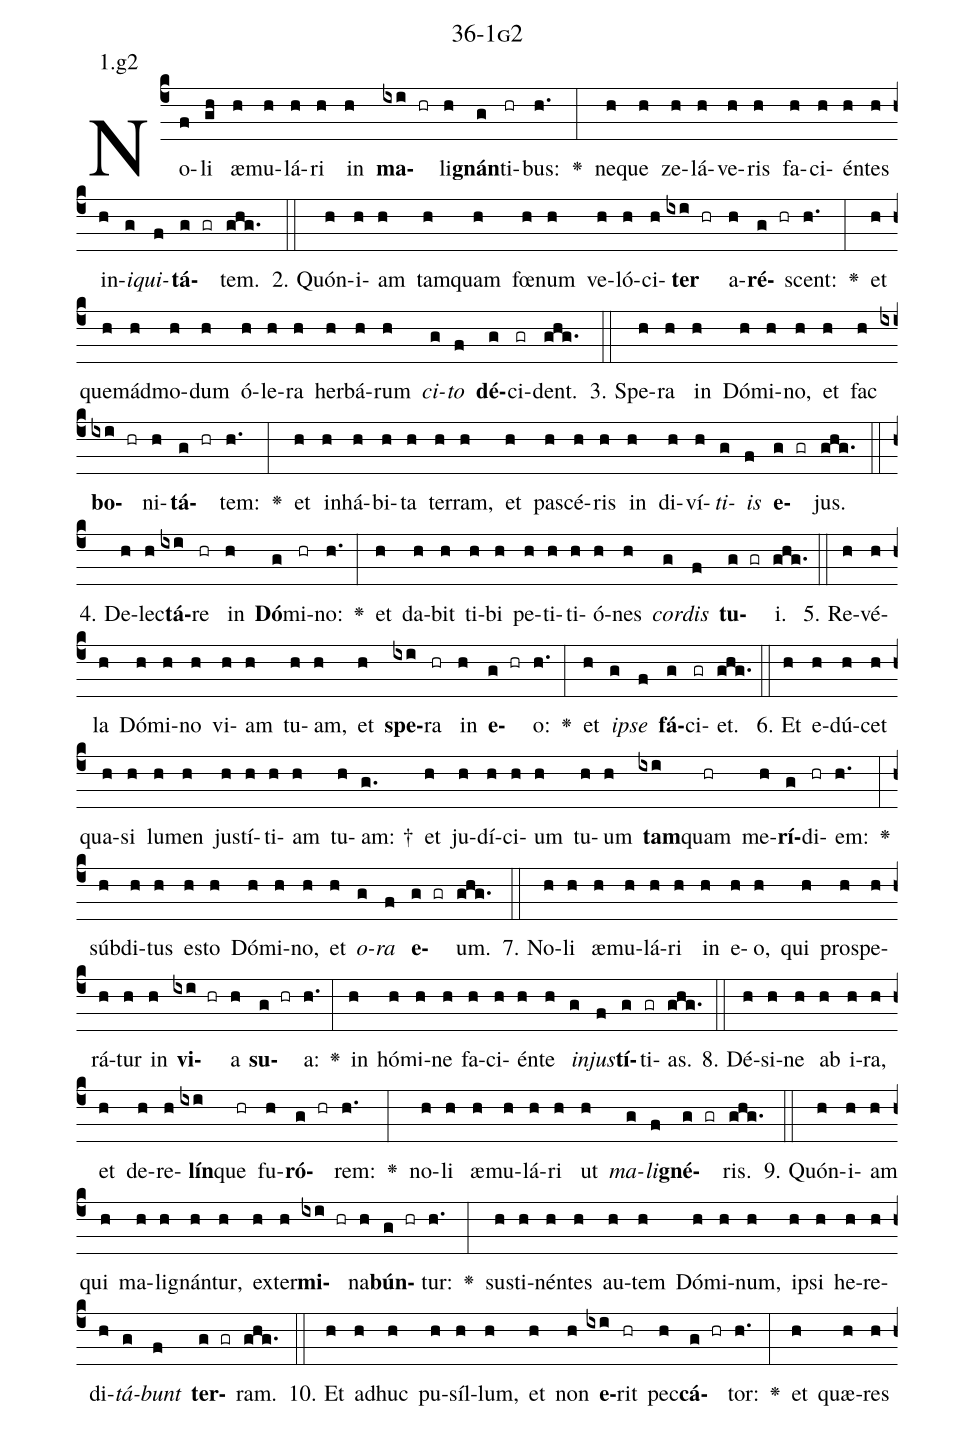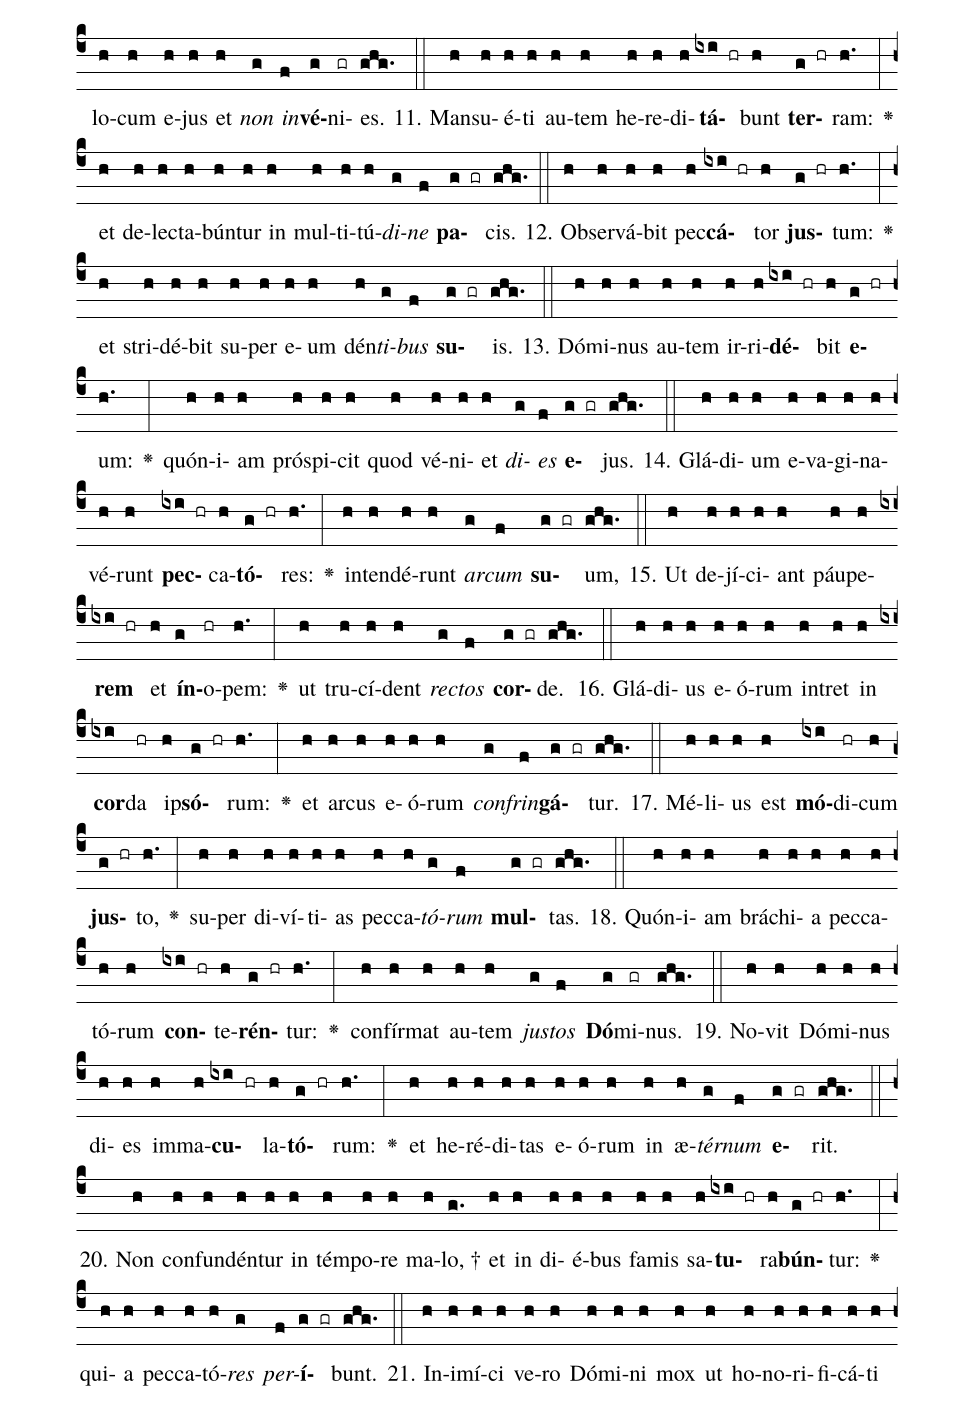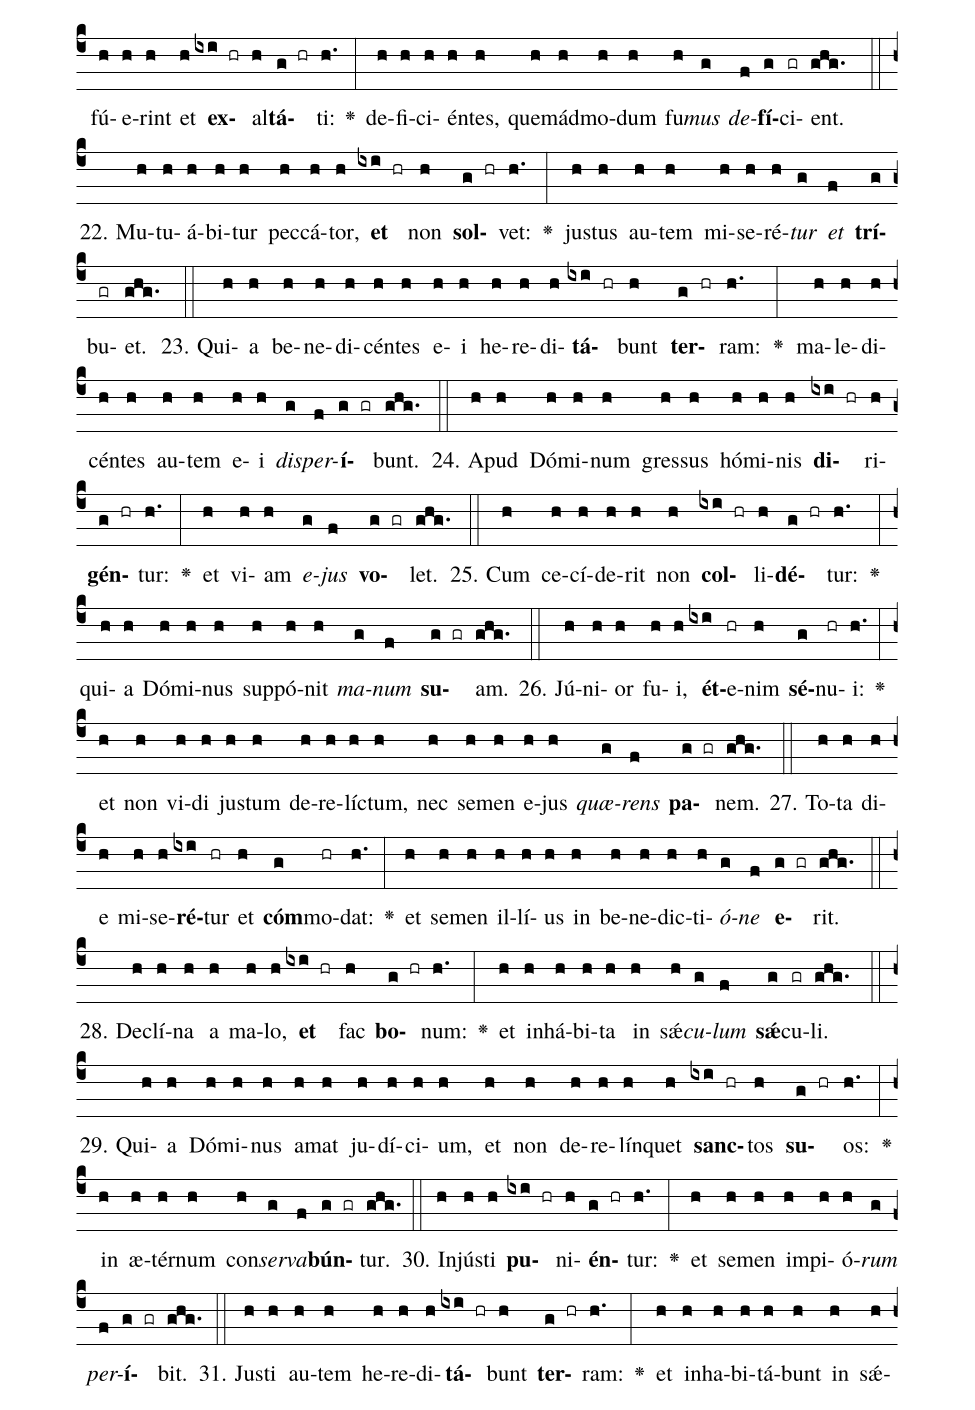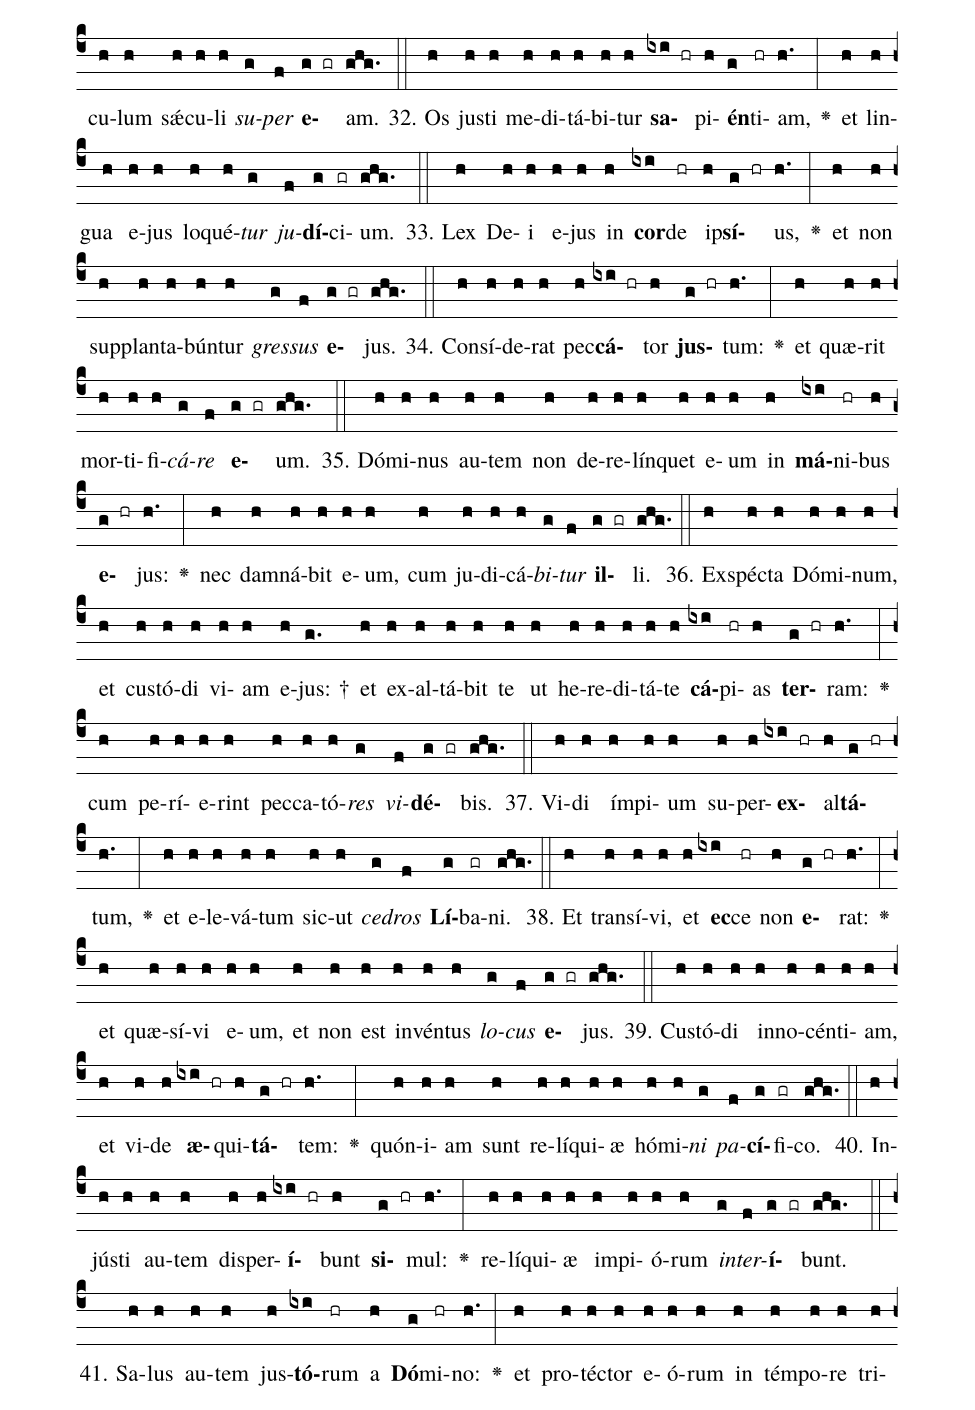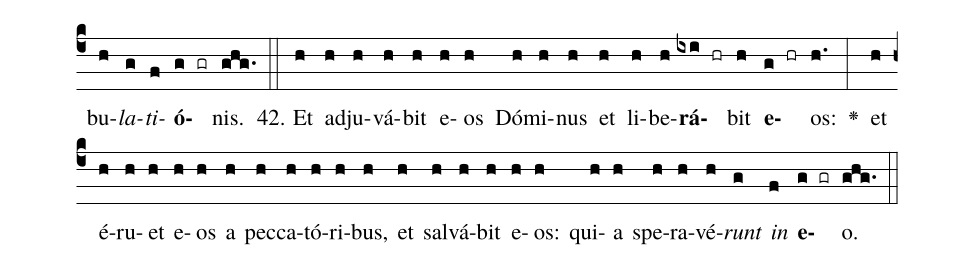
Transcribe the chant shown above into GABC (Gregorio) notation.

name: 36-1g2;
annotation: 1.g2;
%%
(c4)No(f)li(gh) æ(h)mu(h)lá(h)ri(h) in(h) <b>ma</b>(ixi hr)li(h)<b>gnán</b>(g)ti(hr)bus:(h.) <v>\greheightstar</v>(:) ne(h)que(h) ze(h)lá(h)ve(h)ris(h) fa(h)ci(h)én(h)tes(h) in(h)<i>i</i>(g)<i>qui</i>(f)<b>tá</b>(g gr)tem.(ghg.) (::)
2. Quón(h)i(h)am(h) tam(h)quam(h) fœ(h)num(h) ve(h)ló(h)ci(h)<b>ter</b>(ixi hr) a(h)<b>ré</b>(g hr)scent:(h.) <v>\greheightstar</v>(:) et(h) quem(h)ád(h)mo(h)dum(h) ó(h)le(h)ra(h) her(h)bá(h)rum(h) <i>ci</i>(g)<i>to</i>(f) <b>dé</b>(g)ci(gr)dent.(ghg.) (::)
3. Spe(h)ra(h) in(h) Dó(h)mi(h)no,(h) et(h) fac(h) <b>bo</b>(ixi hr)ni(h)<b>tá</b>(g hr)tem:(h.) <v>\greheightstar</v>(:) et(h) in(h)há(h)bi(h)ta(h) ter(h)ram,(h) et(h) pa(h)scé(h)ris(h) in(h) di(h)ví(h)<i>ti</i>(g)<i>is</i>(f) <b>e</b>(g gr)jus.(ghg.) (::)
4. De(h)lec(h)<b>tá</b>(ixi)re(hr) in(h) <b>Dó</b>(g)mi(hr)no:(h.) <v>\greheightstar</v>(:) et(h) da(h)bit(h) ti(h)bi(h) pe(h)ti(h)ti(h)ó(h)nes(h) <i>cor</i>(g)<i>dis</i>(f) <b>tu</b>(g gr)i.(ghg.) (::)
5. Re(h)vé(h)la(h) Dó(h)mi(h)no(h) vi(h)am(h) tu(h)am,(h) et(h) <b>spe</b>(ixi)ra(hr) in(h) <b>e</b>(g hr)o:(h.) <v>\greheightstar</v>(:) et(h) <i>ip</i>(g)<i>se</i>(f) <b>fá</b>(g)ci(gr)et.(ghg.) (::)
6. Et(h) e(h)dú(h)cet(h) qua(h)si(h) lu(h)men(h) jus(h)tí(h)ti(h)am(h) tu(h)am: †(g.) et(h) ju(h)dí(h)ci(h)um(h) tu(h)um(h) <b>tam</b>(ixi)quam(hr) me(h)<b>rí</b>(g)di(hr)em:(h.) <v>\greheightstar</v>(:) súb(h)di(h)tus(h) es(h)to(h) Dó(h)mi(h)no,(h) et(h) <i>o</i>(g)<i>ra</i>(f) <b>e</b>(g gr)um.(ghg.) (::)
7. No(h)li(h) æ(h)mu(h)lá(h)ri(h) in(h) e(h)o,(h) qui(h) pro(h)spe(h)rá(h)tur(h) in(h) <b>vi</b>(ixi hr)a(h) <b>su</b>(g hr)a:(h.) <v>\greheightstar</v>(:) in(h) hó(h)mi(h)ne(h) fa(h)ci(h)én(h)te(h) <i>in</i>(g)<i>jus</i>(f)<b>tí</b>(g)ti(gr)as.(ghg.) (::)
8. Dé(h)si(h)ne(h) ab(h) i(h)ra,(h) et(h) de(h)re(h)<b>lín</b>(ixi)que(hr) fu(h)<b>ró</b>(g hr)rem:(h.) <v>\greheightstar</v>(:) no(h)li(h) æ(h)mu(h)lá(h)ri(h) ut(h) <i>ma</i>(g)<i>li</i>(f)<b>gné</b>(g gr)ris.(ghg.) (::)
9. Quón(h)i(h)am(h) qui(h) ma(h)li(h)gnán(h)tur,(h) ex(h)ter(h)<b>mi</b>(ixi hr)na(h)<b>bún</b>(g hr)tur:(h.) <v>\greheightstar</v>(:) sus(h)ti(h)nén(h)tes(h) au(h)tem(h) Dó(h)mi(h)num,(h) ip(h)si(h) he(h)re(h)di(h)<i>tá</i>(g)<i>bunt</i>(f) <b>ter</b>(g gr)ram.(ghg.) (::)
10. Et(h) ad(h)huc(h) pu(h)síl(h)lum,(h) et(h) non(h) <b>e</b>(ixi)rit(hr) pec(h)<b>cá</b>(g hr)tor:(h.) <v>\greheightstar</v>(:) et(h) quæ(h)res(h) lo(h)cum(h) e(h)jus(h) et(h) <i>non</i>(g) <i>in</i>(f)<b>vé</b>(g)ni(gr)es.(ghg.) (::)
11. Man(h)su(h)é(h)ti(h) au(h)tem(h) he(h)re(h)di(h)<b>tá</b>(ixi hr)bunt(h) <b>ter</b>(g hr)ram:(h.) <v>\greheightstar</v>(:) et(h) de(h)lec(h)ta(h)bún(h)tur(h) in(h) mul(h)ti(h)tú(h)<i>di</i>(g)<i>ne</i>(f) <b>pa</b>(g gr)cis.(ghg.) (::)
12. Ob(h)ser(h)vá(h)bit(h) pec(h)<b>cá</b>(ixi hr)tor(h) <b>jus</b>(g hr)tum:(h.) <v>\greheightstar</v>(:) et(h) stri(h)dé(h)bit(h) su(h)per(h) e(h)um(h) dén(h)<i>ti</i>(g)<i>bus</i>(f) <b>su</b>(g gr)is.(ghg.) (::)
13. Dó(h)mi(h)nus(h) au(h)tem(h) ir(h)ri(h)<b>dé</b>(ixi hr)bit(h) <b>e</b>(g hr)um:(h.) <v>\greheightstar</v>(:) quón(h)i(h)am(h) pró(h)spi(h)cit(h) quod(h) vé(h)ni(h)et(h) <i>di</i>(g)<i>es</i>(f) <b>e</b>(g gr)jus.(ghg.) (::)
14. Glá(h)di(h)um(h) e(h)va(h)gi(h)na(h)vé(h)runt(h) <b>pec</b>(ixi hr)ca(h)<b>tó</b>(g hr)res:(h.) <v>\greheightstar</v>(:) in(h)ten(h)dé(h)runt(h) <i>ar</i>(g)<i>cum</i>(f) <b>su</b>(g gr)um,(ghg.) (::)
15. Ut(h) de(h)jí(h)ci(h)ant(h) páu(h)pe(h)<b>rem</b>(ixi hr) et(h) <b>ín</b>(g)o(hr)pem:(h.) <v>\greheightstar</v>(:) ut(h) tru(h)cí(h)dent(h) <i>rec</i>(g)<i>tos</i>(f) <b>cor</b>(g gr)de.(ghg.) (::)
16. Glá(h)di(h)us(h) e(h)ó(h)rum(h) in(h)tret(h) in(h) <b>cor</b>(ixi)da(hr) ip(h)<b>só</b>(g hr)rum:(h.) <v>\greheightstar</v>(:) et(h) ar(h)cus(h) e(h)ó(h)rum(h) <i>con</i>(g)<i>frin</i>(f)<b>gá</b>(g gr)tur.(ghg.) (::)
17. Mé(h)li(h)us(h) est(h) <b>mó</b>(ixi)di(hr)cum(h) <b>jus</b>(g hr)to,(h.) <v>\greheightstar</v>(:) su(h)per(h) di(h)ví(h)ti(h)as(h) pec(h)ca(h)<i>tó</i>(g)<i>rum</i>(f) <b>mul</b>(g gr)tas.(ghg.) (::)
18. Quón(h)i(h)am(h) brá(h)chi(h)a(h) pec(h)ca(h)tó(h)rum(h) <b>con</b>(ixi hr)te(h)<b>rén</b>(g hr)tur:(h.) <v>\greheightstar</v>(:) con(h)fír(h)mat(h) au(h)tem(h) <i>jus</i>(g)<i>tos</i>(f) <b>Dó</b>(g)mi(gr)nus.(ghg.) (::)
19. No(h)vit(h) Dó(h)mi(h)nus(h) di(h)es(h) im(h)ma(h)<b>cu</b>(ixi hr)la(h)<b>tó</b>(g hr)rum:(h.) <v>\greheightstar</v>(:) et(h) he(h)ré(h)di(h)tas(h) e(h)ó(h)rum(h) in(h) æ(h)<i>tér</i>(g)<i>num</i>(f) <b>e</b>(g gr)rit.(ghg.) (::)
20. Non(h) con(h)fun(h)dén(h)tur(h) in(h) tém(h)po(h)re(h) ma(h)lo, †(g.) et(h) in(h) di(h)é(h)bus(h) fa(h)mis(h) sa(h)<b>tu</b>(ixi hr)ra(h)<b>bún</b>(g hr)tur:(h.) <v>\greheightstar</v>(:) qui(h)a(h) pec(h)ca(h)tó(h)<i>res</i>(g) <i>per</i>(f)<b>í</b>(g gr)bunt.(ghg.) (::)
21. In(h)i(h)mí(h)ci(h) ve(h)ro(h) Dó(h)mi(h)ni(h) mox(h) ut(h) ho(h)no(h)ri(h)fi(h)cá(h)ti(h) fú(h)e(h)rint(h) et(h) <b>ex</b>(ixi hr)al(h)<b>tá</b>(g hr)ti:(h.) <v>\greheightstar</v>(:) de(h)fi(h)ci(h)én(h)tes,(h) quem(h)ád(h)mo(h)dum(h) fu(h)<i>mus</i>(g) <i>de</i>(f)<b>fí</b>(g)ci(gr)ent.(ghg.) (::)
22. Mu(h)tu(h)á(h)bi(h)tur(h) pec(h)cá(h)tor,(h) <b>et</b>(ixi hr) non(h) <b>sol</b>(g hr)vet:(h.) <v>\greheightstar</v>(:) jus(h)tus(h) au(h)tem(h) mi(h)se(h)ré(h)<i>tur</i>(g) <i>et</i>(f) <b>trí</b>(g)bu(gr)et.(ghg.) (::)
23. Qui(h)a(h) be(h)ne(h)di(h)cén(h)tes(h) e(h)i(h) he(h)re(h)di(h)<b>tá</b>(ixi hr)bunt(h) <b>ter</b>(g hr)ram:(h.) <v>\greheightstar</v>(:) ma(h)le(h)di(h)cén(h)tes(h) au(h)tem(h) e(h)i(h) <i>dis</i>(g)<i>per</i>(f)<b>í</b>(g gr)bunt.(ghg.) (::)
24. A(h)pud(h) Dó(h)mi(h)num(h) gres(h)sus(h) hó(h)mi(h)nis(h) <b>di</b>(ixi hr)ri(h)<b>gén</b>(g hr)tur:(h.) <v>\greheightstar</v>(:) et(h) vi(h)am(h) <i>e</i>(g)<i>jus</i>(f) <b>vo</b>(g gr)let.(ghg.) (::)
25. Cum(h) ce(h)cí(h)de(h)rit(h) non(h) <b>col</b>(ixi hr)li(h)<b>dé</b>(g hr)tur:(h.) <v>\greheightstar</v>(:) qui(h)a(h) Dó(h)mi(h)nus(h) sup(h)pó(h)nit(h) <i>ma</i>(g)<i>num</i>(f) <b>su</b>(g gr)am.(ghg.) (::)
26. Jú(h)ni(h)or(h) fu(h)i,(h) <b>ét</b>(ixi)e(hr)nim(h) <b>sé</b>(g)nu(hr)i:(h.) <v>\greheightstar</v>(:) et(h) non(h) vi(h)di(h) jus(h)tum(h) de(h)re(h)líc(h)tum,(h) nec(h) se(h)men(h) e(h)jus(h) <i>quæ</i>(g)<i>rens</i>(f) <b>pa</b>(g gr)nem.(ghg.) (::)
27. To(h)ta(h) di(h)e(h) mi(h)se(h)<b>ré</b>(ixi)tur(hr) et(h) <b>cóm</b>(g)mo(hr)dat:(h.) <v>\greheightstar</v>(:) et(h) se(h)men(h) il(h)lí(h)us(h) in(h) be(h)ne(h)dic(h)ti(h)<i>ó</i>(g)<i>ne</i>(f) <b>e</b>(g gr)rit.(ghg.) (::)
28. De(h)clí(h)na(h) a(h) ma(h)lo,(h) <b>et</b>(ixi hr) fac(h) <b>bo</b>(g hr)num:(h.) <v>\greheightstar</v>(:) et(h) in(h)há(h)bi(h)ta(h) in(h) sǽ(h)<i>cu</i>(g)<i>lum</i>(f) <b>sǽ</b>(g)cu(gr)li.(ghg.) (::)
29. Qui(h)a(h) Dó(h)mi(h)nus(h) a(h)mat(h) ju(h)dí(h)ci(h)um,(h) et(h) non(h) de(h)re(h)lín(h)quet(h) <b>sanc</b>(ixi hr)tos(h) <b>su</b>(g hr)os:(h.) <v>\greheightstar</v>(:) in(h) æ(h)tér(h)num(h) con(h)<i>ser</i>(g)<i>va</i>(f)<b>bún</b>(g gr)tur.(ghg.) (::)
30. In(h)jús(h)ti(h) <b>pu</b>(ixi hr)ni(h)<b>én</b>(g hr)tur:(h.) <v>\greheightstar</v>(:) et(h) se(h)men(h) im(h)pi(h)ó(h)<i>rum</i>(g) <i>per</i>(f)<b>í</b>(g gr)bit.(ghg.) (::)
31. Jus(h)ti(h) au(h)tem(h) he(h)re(h)di(h)<b>tá</b>(ixi hr)bunt(h) <b>ter</b>(g hr)ram:(h.) <v>\greheightstar</v>(:) et(h) in(h)ha(h)bi(h)tá(h)bunt(h) in(h) sǽ(h)cu(h)lum(h) sǽ(h)cu(h)li(h) <i>su</i>(g)<i>per</i>(f) <b>e</b>(g gr)am.(ghg.) (::)
32. Os(h) jus(h)ti(h) me(h)di(h)tá(h)bi(h)tur(h) <b>sa</b>(ixi hr)pi(h)<b>én</b>(g)ti(hr)am,(h.) <v>\greheightstar</v>(:) et(h) lin(h)gua(h) e(h)jus(h) lo(h)qué(h)<i>tur</i>(g) <i>ju</i>(f)<b>dí</b>(g)ci(gr)um.(ghg.) (::)
33. Lex(h) De(h)i(h) e(h)jus(h) in(h) <b>cor</b>(ixi)de(hr) ip(h)<b>sí</b>(g hr)us,(h.) <v>\greheightstar</v>(:) et(h) non(h) sup(h)plan(h)ta(h)bún(h)tur(h) <i>gres</i>(g)<i>sus</i>(f) <b>e</b>(g gr)jus.(ghg.) (::)
34. Con(h)sí(h)de(h)rat(h) pec(h)<b>cá</b>(ixi hr)tor(h) <b>jus</b>(g hr)tum:(h.) <v>\greheightstar</v>(:) et(h) quæ(h)rit(h) mor(h)ti(h)fi(h)<i>cá</i>(g)<i>re</i>(f) <b>e</b>(g gr)um.(ghg.) (::)
35. Dó(h)mi(h)nus(h) au(h)tem(h) non(h) de(h)re(h)lín(h)quet(h) e(h)um(h) in(h) <b>má</b>(ixi)ni(hr)bus(h) <b>e</b>(g hr)jus:(h.) <v>\greheightstar</v>(:) nec(h) dam(h)ná(h)bit(h) e(h)um,(h) cum(h) ju(h)di(h)cá(h)<i>bi</i>(g)<i>tur</i>(f) <b>il</b>(g gr)li.(ghg.) (::)
36. Ex(h)spéc(h)ta(h) Dó(h)mi(h)num,(h) et(h) cus(h)tó(h)di(h) vi(h)am(h) e(h)jus: †(g.) et(h) ex(h)al(h)tá(h)bit(h) te(h) ut(h) he(h)re(h)di(h)tá(h)te(h) <b>cá</b>(ixi)pi(hr)as(h) <b>ter</b>(g hr)ram:(h.) <v>\greheightstar</v>(:) cum(h) pe(h)rí(h)e(h)rint(h) pec(h)ca(h)tó(h)<i>res</i>(g) <i>vi</i>(f)<b>dé</b>(g gr)bis.(ghg.) (::)
37. Vi(h)di(h) ím(h)pi(h)um(h) su(h)per(h)<b>ex</b>(ixi hr)al(h)<b>tá</b>(g hr)tum,(h.) <v>\greheightstar</v>(:) et(h) e(h)le(h)vá(h)tum(h) sic(h)ut(h) <i>ce</i>(g)<i>dros</i>(f) <b>Lí</b>(g)ba(gr)ni.(ghg.) (::)
38. Et(h) trans(h)í(h)vi,(h) et(h) <b>ec</b>(ixi)ce(hr) non(h) <b>e</b>(g hr)rat:(h.) <v>\greheightstar</v>(:) et(h) quæ(h)sí(h)vi(h) e(h)um,(h) et(h) non(h) est(h) in(h)vén(h)tus(h) <i>lo</i>(g)<i>cus</i>(f) <b>e</b>(g gr)jus.(ghg.) (::)
39. Cus(h)tó(h)di(h) in(h)no(h)cén(h)ti(h)am,(h) et(h) vi(h)de(h) <b>æ</b>(ixi hr)qui(h)<b>tá</b>(g hr)tem:(h.) <v>\greheightstar</v>(:) quón(h)i(h)am(h) sunt(h) re(h)lí(h)qui(h)æ(h) hó(h)mi(h)<i>ni</i>(g) <i>pa</i>(f)<b>cí</b>(g)fi(gr)co.(ghg.) (::)
40. In(h)jús(h)ti(h) au(h)tem(h) dis(h)per(h)<b>í</b>(ixi hr)bunt(h) <b>si</b>(g hr)mul:(h.) <v>\greheightstar</v>(:) re(h)lí(h)qui(h)æ(h) im(h)pi(h)ó(h)rum(h) <i>in</i>(g)<i>ter</i>(f)<b>í</b>(g gr)bunt.(ghg.) (::)
41. Sa(h)lus(h) au(h)tem(h) jus(h)<b>tó</b>(ixi)rum(hr) a(h) <b>Dó</b>(g)mi(hr)no:(h.) <v>\greheightstar</v>(:) et(h) pro(h)téc(h)tor(h) e(h)ó(h)rum(h) in(h) tém(h)po(h)re(h) tri(h)bu(h)<i>la</i>(g)<i>ti</i>(f)<b>ó</b>(g gr)nis.(ghg.) (::)
42. Et(h) ad(h)ju(h)vá(h)bit(h) e(h)os(h) Dó(h)mi(h)nus(h) et(h) li(h)be(h)<b>rá</b>(ixi hr)bit(h) <b>e</b>(g hr)os:(h.) <v>\greheightstar</v>(:) et(h) é(h)ru(h)et(h) e(h)os(h) a(h) pec(h)ca(h)tó(h)ri(h)bus,(h) et(h) sal(h)vá(h)bit(h) e(h)os:(h) qui(h)a(h) spe(h)ra(h)vé(h)<i>runt</i>(g) <i>in</i>(f) <b>e</b>(g gr)o.(ghg.) (::)
